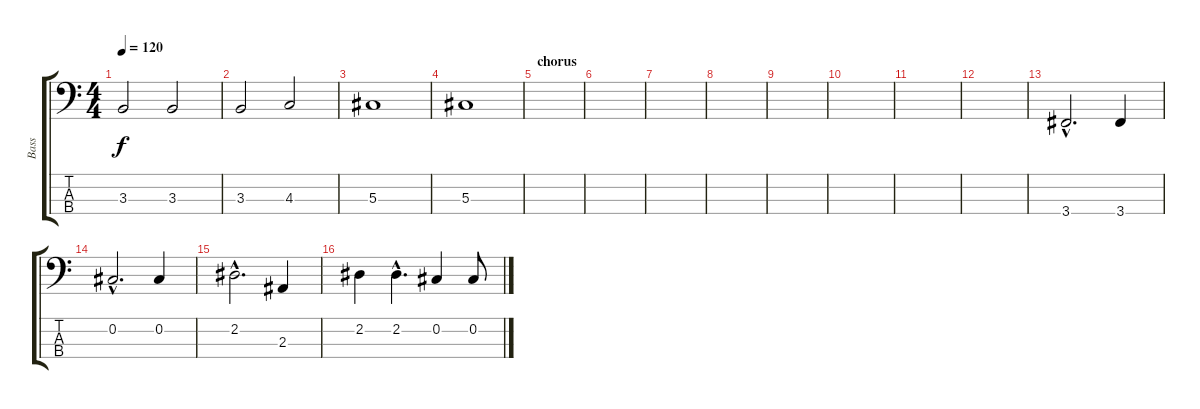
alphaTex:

\track ("Bass" "Bass") {instrument electricbassfinger}
\staff {score tabs}
\tuning (Gb2 Db2 Ab1 Eb1) {hide}
\ts (4 4)
\tempo 120
\clef f4
\ks c
3.3.2{dy f} 3.3.2 |
3.3.2 4.3.2 |
5.3.1 |
5.3.1 |
\section ("" "chorus")
|
|
|
|
|
|
|
|
3.4{hac}.2{d} 3.4.4 |
0.2{hac}.2{d} 0.2.4 |
2.2{hac}.2{d} 2.3.4 |
2.2.4 2.2{hac}.4{d} 0.2.4 0.2.8
